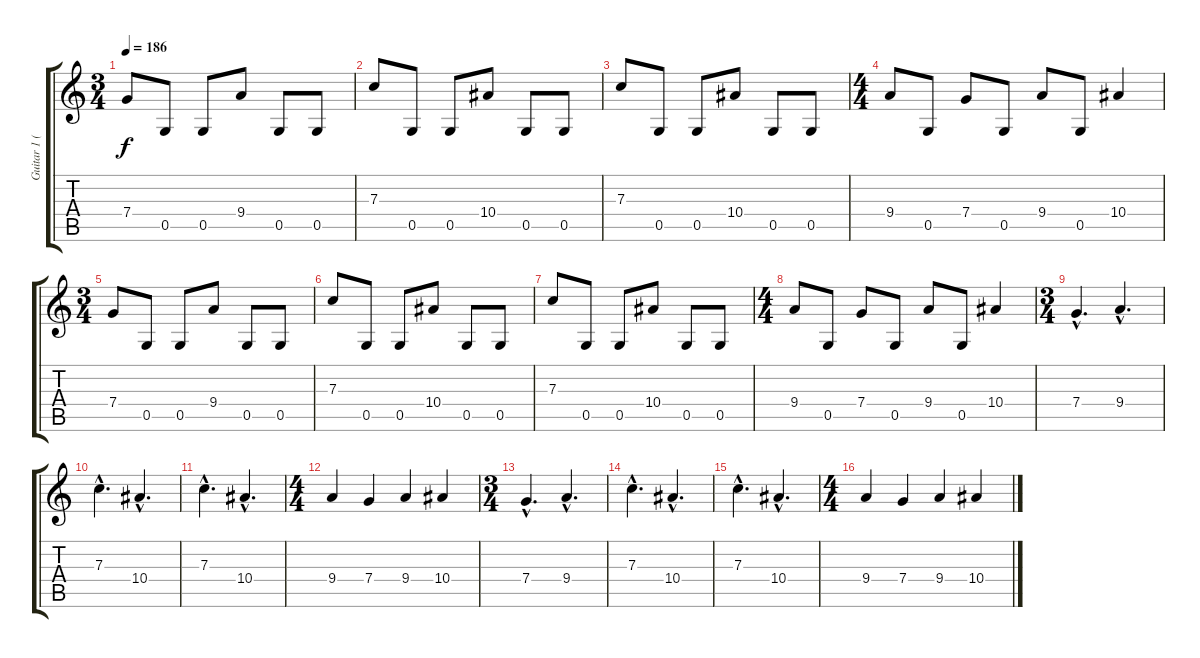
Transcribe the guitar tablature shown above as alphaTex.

\track ("Guitar 1 (Lead)" "Guitar 1 (") {instrument distortionguitar}
\staff {score tabs}
\tuning (D4 A3 F3 C3 G2 D2) {hide}
\ts (3 4)
\tempo 186
\clef g2
\ks c
7.4.8{dy f} 0.5.8 0.5.8 9.4.8 0.5.8 0.5.8 |
7.3.8 0.5.8 0.5.8 10.4.8 0.5.8 0.5.8 |
7.3.8 0.5.8 0.5.8 10.4.8 0.5.8 0.5.8 |
\ts (4 4)
9.4.8 0.5.8 7.4.8 0.5.8 9.4.8 0.5.8 10.4.4 |
\ts (3 4)
7.4.8 0.5.8 0.5.8 9.4.8 0.5.8 0.5.8 |
7.3.8 0.5.8 0.5.8 10.4.8 0.5.8 0.5.8 |
7.3.8 0.5.8 0.5.8 10.4.8 0.5.8 0.5.8 |
\ts (4 4)
9.4.8 0.5.8 7.4.8 0.5.8 9.4.8 0.5.8 10.4.4 |
\ts (3 4)
7.4{hac}.4{d} 9.4{hac}.4{d} |
7.3{hac}.4{d} 10.4{hac}.4{d} |
7.3{hac}.4{d} 10.4{hac}.4{d} |
\ts (4 4)
9.4.4 7.4.4 9.4.4 10.4.4 |
\ts (3 4)
7.4{hac}.4{d} 9.4{hac}.4{d} |
7.3{hac}.4{d} 10.4{hac}.4{d} |
7.3{hac}.4{d} 10.4{hac}.4{d} |
\ts (4 4)
9.4.4 7.4.4 9.4.4 10.4.4
